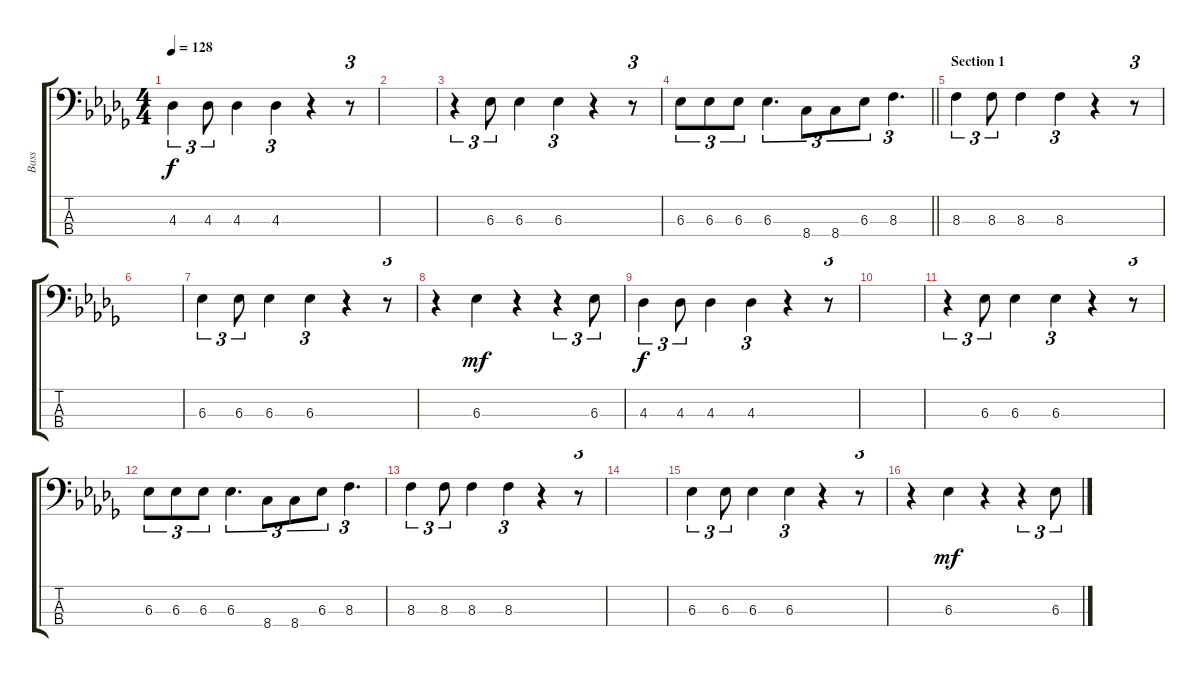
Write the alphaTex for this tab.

\track ("Bass" "Bass") {instrument electricbassfinger}
\staff {score tabs}
\tuning (G2 D2 A1 E1) {hide}
\ts (4 4)
\tempo 128
\clef f4
\ks db
4.3.4{tu (3 2) dy f} 4.3.8{tu (3 2)} 4.3.4 4.3.4{tu (3 2)} r.4 r.8{tu (3 2)} |
|
r.4{tu (3 2)} 6.3.8{tu (3 2)} 6.3.4 6.3.4{tu (3 2)} r.4 r.8{tu (3 2)} |
\barLineRight lightlight
6.3.8{tu (3 2)} 6.3.8{tu (3 2)} 6.3.8{tu (3 2)} 6.3.4{d tu (3 2)} 8.4.8{tu (3 2)} 8.4.8{tu (3 2)} 6.3.8{tu (3 2)} 8.3.4{d tu (3 2)} |
\section ("" "Section 1")
8.3.4{tu (3 2)} 8.3.8{tu (3 2)} 8.3.4 8.3.4{tu (3 2)} r.4 r.8{tu (3 2)} |
|
6.3.4{tu (3 2)} 6.3.8{tu (3 2)} 6.3.4 6.3.4{tu (3 2)} r.4 r.8{tu (3 2)} |
r.4 6.3.4{dy mf} r.4 r.4{tu (3 2)} 6.3.8{tu (3 2)} |
4.3.4{tu (3 2) dy f} 4.3.8{tu (3 2)} 4.3.4 4.3.4{tu (3 2)} r.4 r.8{tu (3 2)} |
|
r.4{tu (3 2)} 6.3.8{tu (3 2)} 6.3.4 6.3.4{tu (3 2)} r.4 r.8{tu (3 2)} |
6.3.8{tu (3 2)} 6.3.8{tu (3 2)} 6.3.8{tu (3 2)} 6.3.4{d tu (3 2)} 8.4.8{tu (3 2)} 8.4.8{tu (3 2)} 6.3.8{tu (3 2)} 8.3.4{d tu (3 2)} |
8.3.4{tu (3 2)} 8.3.8{tu (3 2)} 8.3.4 8.3.4{tu (3 2)} r.4 r.8{tu (3 2)} |
|
6.3.4{tu (3 2)} 6.3.8{tu (3 2)} 6.3.4 6.3.4{tu (3 2)} r.4 r.8{tu (3 2)} |
r.4 6.3.4{dy mf} r.4 r.4{tu (3 2)} 6.3.8{tu (3 2)}
